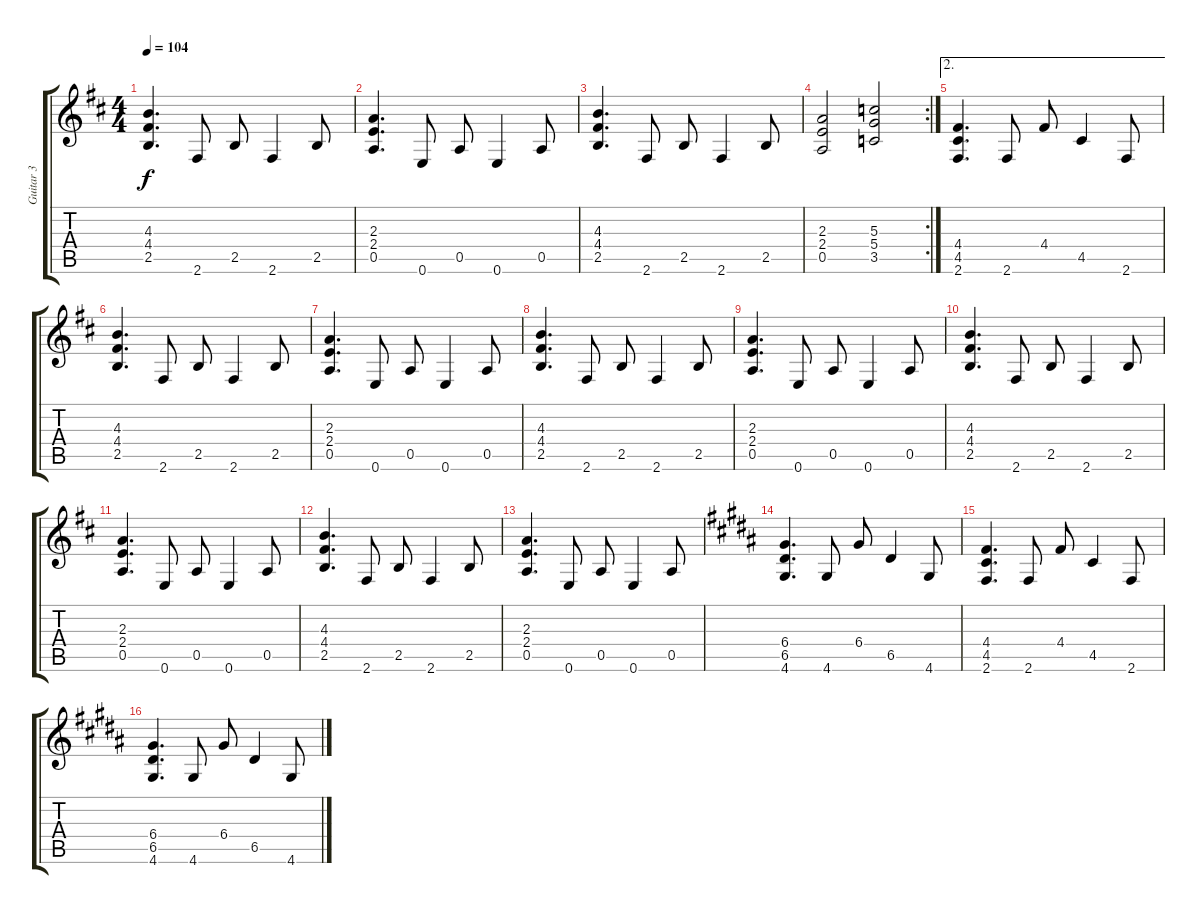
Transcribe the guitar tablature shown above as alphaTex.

\track ("Guitar 3" "Guitar 3") {instrument distortionguitar}
\staff {score tabs}
\tuning (E4 B3 G3 D3 A2 E2) {hide}
\ts (4 4)
\tempo 104
\clef g2
\ks d
(4.3 4.4 2.5).4{d dy f} 2.6.8 2.5.8 2.6.4 2.5.8 |
(2.3 2.4 0.5).4{d} 0.6.8 0.5.8 0.6.4 0.5.8 |
(4.3 4.4 2.5).4{d} 2.6.8 2.5.8 2.6.4 2.5.8 |
\rc 2
(2.3 2.4 0.5).2 (5.3 5.4 3.5).2 |
\ae 2
(4.4 4.5 2.6).4{d} 2.6.8 4.4.8 4.5.4 2.6.8 |
(4.3 4.4 2.5).4{d} 2.6.8 2.5.8 2.6.4 2.5.8 |
(2.3 2.4 0.5).4{d} 0.6.8 0.5.8 0.6.4 0.5.8 |
(4.3 4.4 2.5).4{d} 2.6.8 2.5.8 2.6.4 2.5.8 |
(2.3 2.4 0.5).4{d} 0.6.8 0.5.8 0.6.4 0.5.8 |
(4.3 4.4 2.5).4{d} 2.6.8 2.5.8 2.6.4 2.5.8 |
(2.3 2.4 0.5).4{d} 0.6.8 0.5.8 0.6.4 0.5.8 |
(4.3 4.4 2.5).4{d} 2.6.8 2.5.8 2.6.4 2.5.8 |
(2.3 2.4 0.5).4{d} 0.6.8 0.5.8 0.6.4 0.5.8 |
\ks b
(6.4 6.5 4.6).4{d} 4.6.8 6.4.8 6.5.4 4.6.8 |
(4.4 4.5 2.6).4{d} 2.6.8 4.4.8 4.5.4 2.6.8 |
(6.4 6.5 4.6).4{d} 4.6.8 6.4.8 6.5.4 4.6.8
